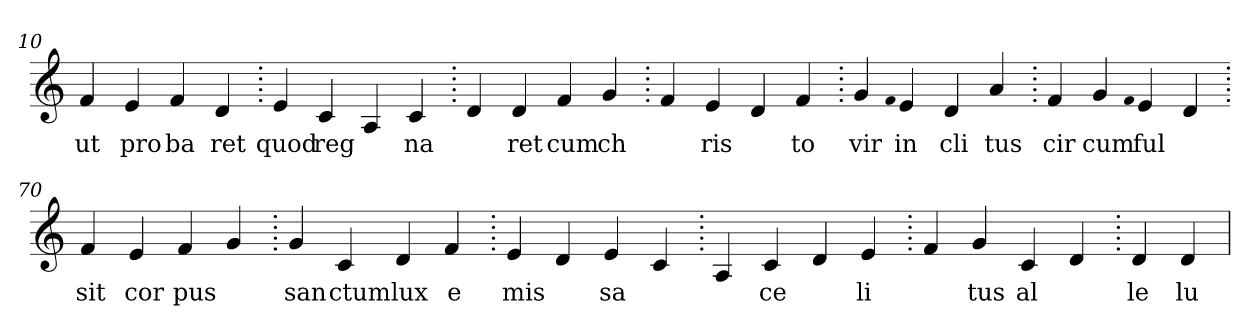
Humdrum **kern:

**kern	**text
*part1	*part1
*staff1	*staff1
*clefG2	*
=10.	=10.
4f	ut
4e	pro
4f	ba
4d	ret
=20.	=20.
4e	quod
4c	reg
4A	.
4c	na
=30.	=30.
4d	.
4d	ret
4f	cum
4g	ch
=40.	=40.
4f	.
4e	ris
4d	.
4f	to
=50.	=50.
4g	vir
qqf	.
4e	in
4d	cli
4a	tus
=60.	=60.
4f	cir
4g	cum
qqf	.
4e	ful
4d	.
=70.	=70.
4f	sit
4e	cor
4f	pus
4g	.
=80.	=80.
4g	san
4c	ctum
4d	lux
4f	e
=90.	=90.
4e	mis
4d	.
4e	sa
4c	.
=100.	=100.
4A	.
4c	ce
4d	.
4e	li
=110.	=110.
4f	.
4g	tus
4c	al
4d	.
=120.	=120.
4d	le
4d	lu
=	=
*-	*-
